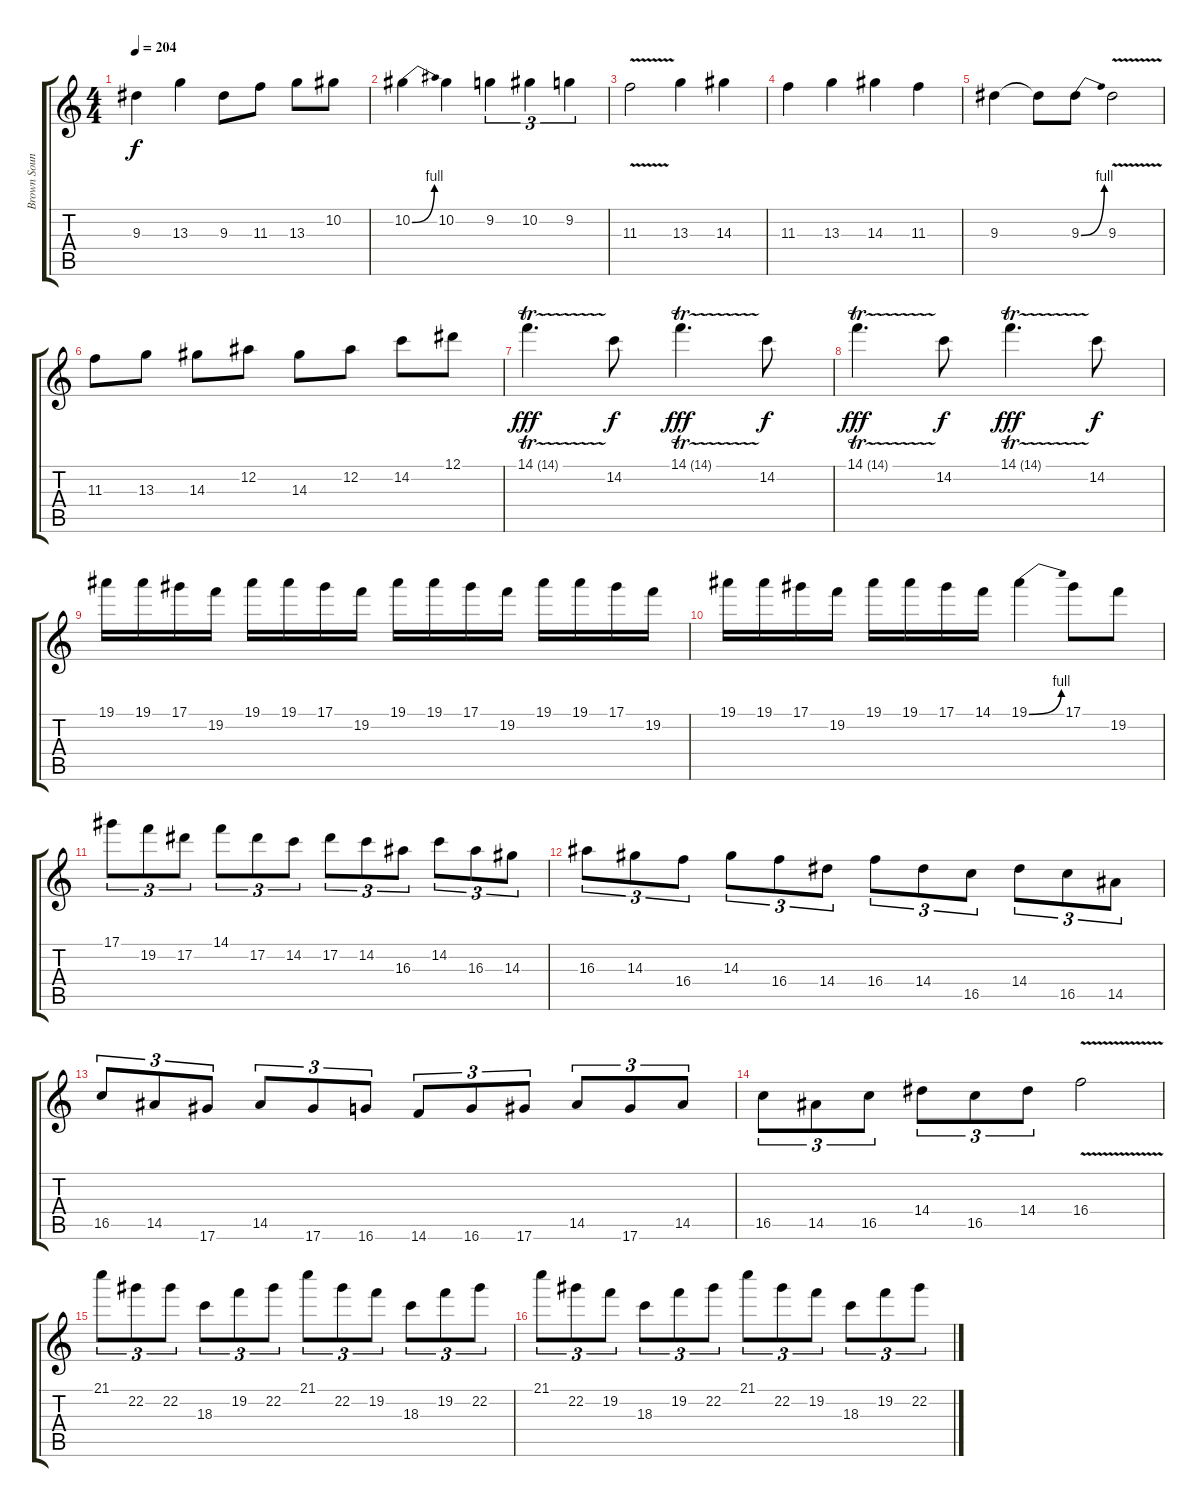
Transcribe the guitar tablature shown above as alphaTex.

\track ("Brown Sound" "Brown Soun") {instrument distortionguitar}
\staff {score tabs}
\tuning (Eb4 Bb3 Gb3 Db3 Ab2 Eb2) {hide}
\ts (4 4)
\tempo 204
\clef g2
\ks c
9.3.4{dy f} 13.3.4 9.3.8 11.3.8 13.3.8 10.2.8 |
10.2{be (bend 0 0 60 4)}.4 10.2.4 9.2.4{tu (3 2)} 10.2.4{tu (3 2)} 9.2.4{tu (3 2)} |
11.3{v}.2 13.3.4 14.3.4 |
11.3.4 13.3.4 14.3.4 11.3.4 |
9.3.4 9.3{t}.8 9.3{be (bend 0 0 60 4)}.8 9.3{v}.2 |
11.3.8 13.3.8 14.3.8 12.2.8 14.3.8 12.2.8 14.2.8 12.1.8 |
14.1{tr (14 16)}.4{d dy fff} 14.2.8{dy f} 14.1{tr (14 16)}.4{d dy fff} 14.2.8{dy f} |
14.1{tr (14 16)}.4{d dy fff} 14.2.8{dy f} 14.1{tr (14 16)}.4{d dy fff} 14.2.8{dy f} |
19.1.16 19.1.16 17.1.16 19.2.16 19.1.16 19.1.16 17.1.16 19.2.16 19.1.16 19.1.16 17.1.16 19.2.16 19.1.16 19.1.16 17.1.16 19.2.16 |
19.1.16 19.1.16 17.1.16 19.2.16 19.1.16 19.1.16 17.1.16 14.1.16 19.1{be (bend 0 0 60 4)}.4 17.1.8 19.2.8 |
17.1.8{tu (3 2)} 19.2.8{tu (3 2)} 17.2.8{tu (3 2)} 14.1.8{tu (3 2)} 17.2.8{tu (3 2)} 14.2.8{tu (3 2)} 17.2.8{tu (3 2)} 14.2.8{tu (3 2)} 16.3.8{tu (3 2)} 14.2.8{tu (3 2)} 16.3.8{tu (3 2)} 14.3.8{tu (3 2)} |
16.3.8{tu (3 2)} 14.3.8{tu (3 2)} 16.4.8{tu (3 2)} 14.3.8{tu (3 2)} 16.4.8{tu (3 2)} 14.4.8{tu (3 2)} 16.4.8{tu (3 2)} 14.4.8{tu (3 2)} 16.5.8{tu (3 2)} 14.4.8{tu (3 2)} 16.5.8{tu (3 2)} 14.5.8{tu (3 2)} |
16.5.8{tu (3 2)} 14.5.8{tu (3 2)} 17.6.8{tu (3 2)} 14.5.8{tu (3 2)} 17.6.8{tu (3 2)} 16.6.8{tu (3 2)} 14.6.8{tu (3 2)} 16.6.8{tu (3 2)} 17.6.8{tu (3 2)} 14.5.8{tu (3 2)} 17.6.8{tu (3 2)} 14.5.8{tu (3 2)} |
16.5.8{tu (3 2)} 14.5.8{tu (3 2)} 16.5.8{tu (3 2)} 14.4.8{tu (3 2)} 16.5.8{tu (3 2)} 14.4.8{tu (3 2)} 16.4{v}.2 |
21.1.8{tu (3 2)} 22.2.8{tu (3 2)} 22.2.8{tu (3 2)} 18.3.8{tu (3 2)} 19.2.8{tu (3 2)} 22.2.8{tu (3 2)} 21.1.8{tu (3 2)} 22.2.8{tu (3 2)} 19.2.8{tu (3 2)} 18.3.8{tu (3 2)} 19.2.8{tu (3 2)} 22.2.8{tu (3 2)} |
21.1.8{tu (3 2)} 22.2.8{tu (3 2)} 19.2.8{tu (3 2)} 18.3.8{tu (3 2)} 19.2.8{tu (3 2)} 22.2.8{tu (3 2)} 21.1.8{tu (3 2)} 22.2.8{tu (3 2)} 19.2.8{tu (3 2)} 18.3.8{tu (3 2)} 19.2.8{tu (3 2)} 22.2.8{tu (3 2)}
